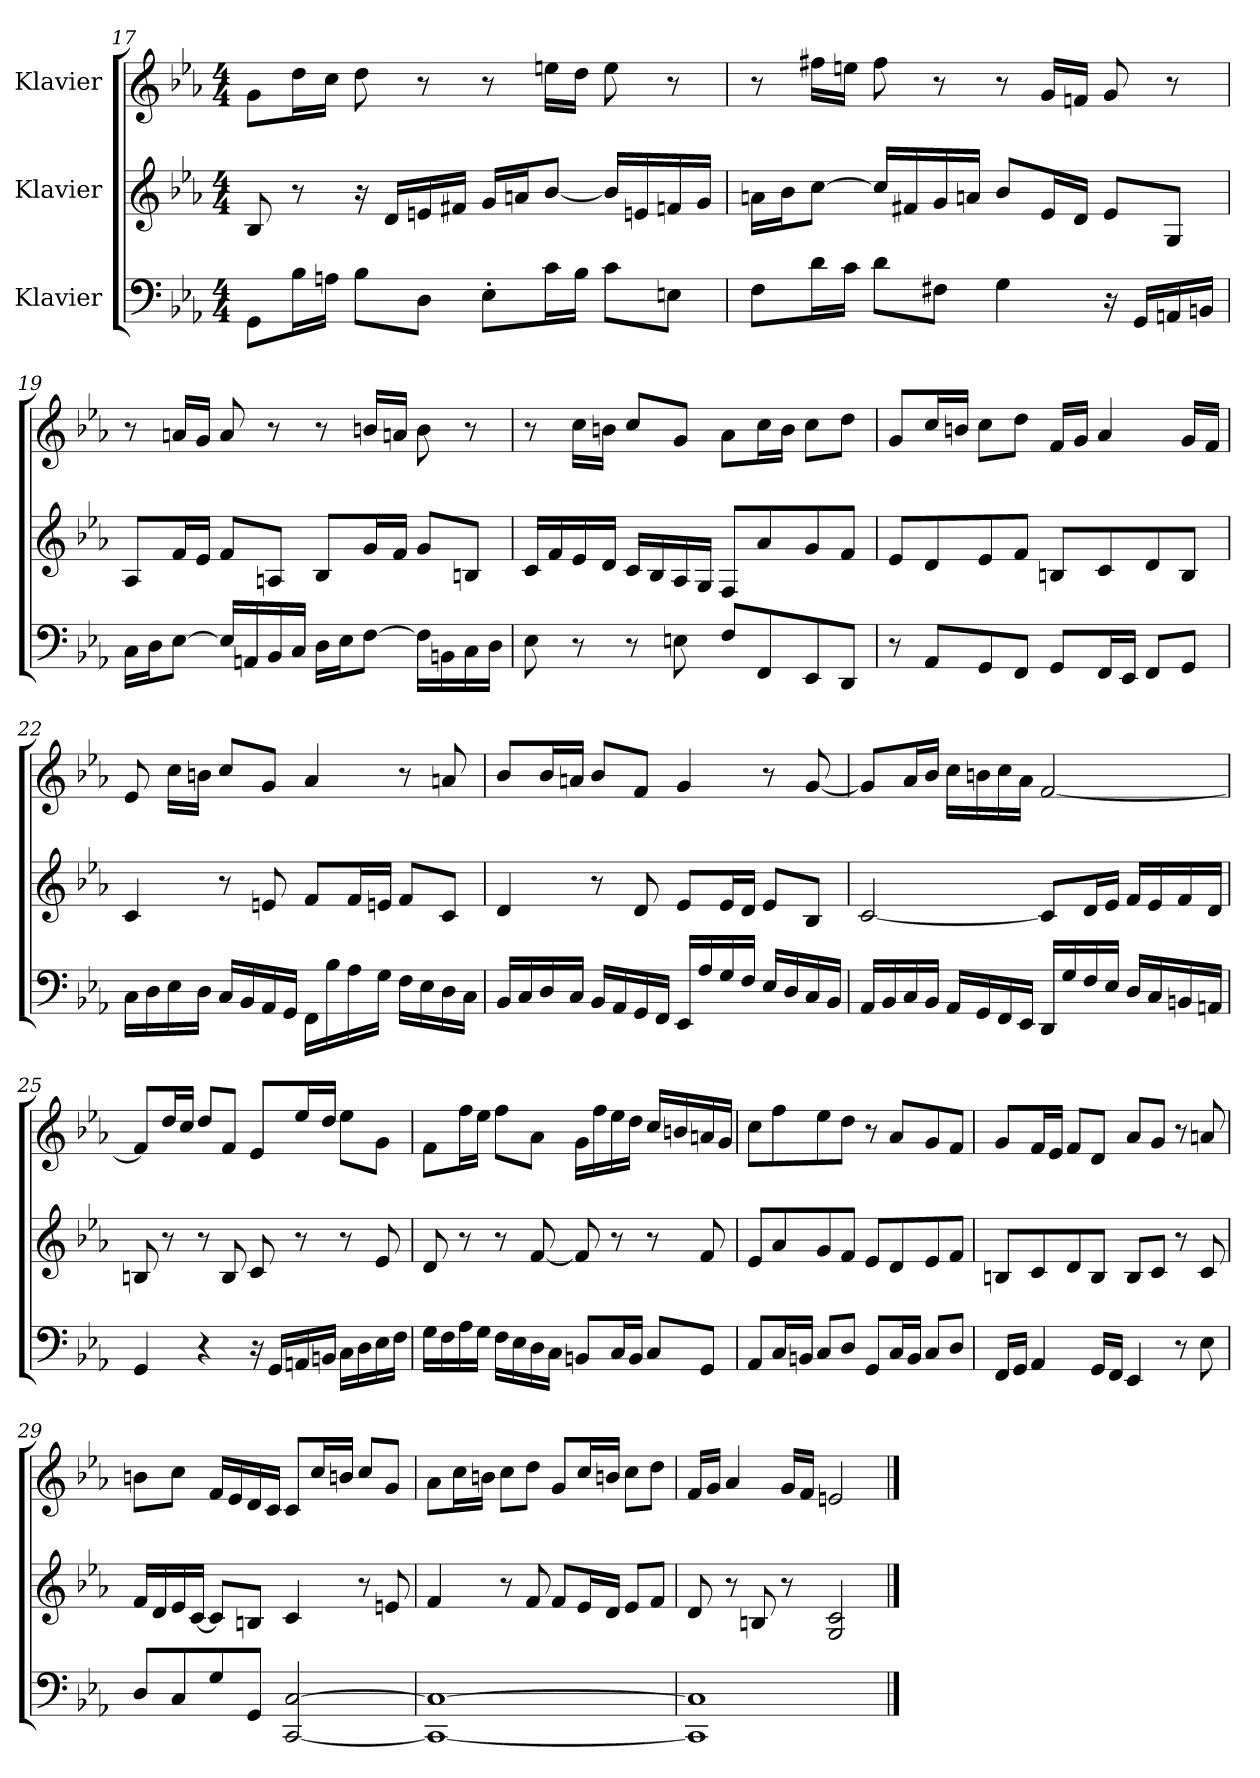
**kern	**kern	**kern
*part3	*part2	*part1
*staff3	*staff2	*staff1
*I"Klavier	*I"Klavier	*I"Klavier
*clefF4	*clefG2	*clefG2
*k[b-e-a-]	*k[b-e-a-]	*k[b-e-a-]
*M4/4	*M4/4	*M4/4
=17	=17	=17
8GG\L	8B-/	8g\L
16B-\L	8r	16dd\L
16An\JJ	.	16cc\JJ
8B-\L	16r	8dd\
.	16d/LL	.
8D\J	16en/	8r
.	16f#X/JJ	.
8E-'\L	16g/LL	8r
.	16an/J	.
16c\L	[8b-/J	16een\LL
16B-\JJ	.	16dd\JJ
8c\L	16b-/LL]	8ee\
.	16en/	.
8En\J	16fn/	8r
.	16g/JJ	.
=18	=18	=18
8F\L	16an\LL	8r
.	16b-\J	.
16d\L	[8cc\J	16ff#X\LL
16c\JJ	.	16een\JJ
8d\L	16cc/LL]	8ff#\
.	16f#X/	.
8F#X\J	16g/	8r
.	16an/JJ	.
4G\	8b-/L	8r
.	16e-/L	16g/LL
.	16d/JJ	16fn/JJ
16r	8e-/L	8g/
16GG/LL	.	.
16AAn/	8G/J	8r
16BBn/JJ	.	.
!!LO:LB:g=z
=19	=19	=19
16C\LL	8A-/L	8r
16D\J	.	.
[8E-\J	16f/L	16an/LL
.	16e-/JJ	16g/JJ
16E-/LL]	8f/L	8a/
16AAn/	.	.
16BB-/	8An/J	8r
16C/JJ	.	.
16D\LL	8B-/L	8r
16E-\J	.	.
[8F\J	16g/L	16bn/LL
.	16f/JJ	16an/JJ
16F\LL]	8g/L	8b\
16BBn\	.	.
16C\	8Bn/J	8r
16D\JJ	.	.
=20	=20	=20
8E-\	16c/LL	8r
.	16f/	.
8r	16e-/	16cc\LL
.	16d/JJ	16bn\JJ
8r	16c/LL	8cc/L
.	16B-/	.
8En\	16A-/	8g/J
.	16G/JJ	.
8F/L	8F/L	8a-\L
8FF/	8a-/	16cc\L
.	.	16b\JJ
8EE-/	8g/	8cc\L
8DD/J	8f/J	8dd\J
=21	=21	=21
8r	8e-/L	8g/L
8AA-/L	8d/	16cc/L
.	.	16bn/JJ
8GG/	8e-/	8cc\L
8FF/J	8f/J	8dd\J
8GG/L	8Bn/L	16f/LL
.	.	16g/JJ
16FF/L	8c/	4a-/
16EE-/JJ	.	.
8FF/L	8d/	.
8GG/J	8B/J	16g/LL
.	.	16f/JJ
!!LO:LB:g=z
=22	=22	=22
16C\LL	4c/	8e-/
16D\	.	.
16E-\	.	16cc\LL
16D\JJ	.	16bn\JJ
16C/LL	8r	8cc/L
16BB-/	.	.
16AA-/	8en/	8g/J
16GG/JJ	.	.
16FF\LL	8f/L	4a-/
16B-\	.	.
16A-\	16f/L	.
16G\JJ	16en/JJ	.
16F\LL	8f/L	8r
16E-\	.	.
16D\	8c/J	8an/
16C\JJ	.	.
=23	=23	=23
16BB-/LL	4d/	8b-/L
16C/	.	.
16D/	.	16b-/L
16C/JJ	.	16an/JJ
16BB-/LL	8r	8b-/L
16AA-/	.	.
16GG/	8d/	8f/J
16FF/JJ	.	.
16EE-/LL	8e-/L	4g/
16A-/	.	.
16G/	16e-/L	.
16F/JJ	16d/JJ	.
16E-/LL	8e-/L	8r
16D/	.	.
16C/	8B-/J	[8g/
16BB-/JJ	.	.
=24	=24	=24
16AA-/LL	[2c/	8g/L]
16BB-/	.	.
16C/	.	16a-/L
16BB-/JJ	.	16b-/JJ
16AA-/LL	.	16cc\LL
16GG/	.	16bn\
16FF/	.	16cc\
16EE-/JJ	.	16a-\JJ
16DD/LL	8c/L]	[2f/
16G/	.	.
16F/	16d/L	.
16E-/JJ	16e-/JJ	.
16D/LL	16f/LL	.
16C/	16e-/	.
16BBn/	16f/	.
16AAn/JJ	16d/JJ	.
!!LO:LB:g=z
=25	=25	=25
4GG/	8Bn/	8f/L]
.	8r	16dd/L
.	.	16cc/JJ
4r	8r	8dd/L
.	8B/	8f/J
16r	8c/	8e-/L
16GG/LL	.	.
16AAn/	8r	16ee-/L
16BBn/JJ	.	16dd/JJ
16C\LL	8r	8ee-\L
16D\	.	.
16E-\	8e-/	8g\J
16F\JJ	.	.
=26	=26	=26
16G\LL	8d/	8f\L
16F\	.	.
16A-\	8r	16ff\L
16G\JJ	.	16ee-\JJ
16F\LL	8r	8ff\L
16E-\	.	.
16D\	[8f/	8a-\J
16C\JJ	.	.
8BBn/L	8f/]	16g\LL
.	.	16ff\
16C/L	8r	16ee-\
16BB/JJ	.	16dd\JJ
8C/L	8r	16cc/LL
.	.	16bn/
8GG/J	8f/	16an/
.	.	16g/JJ
=27	=27	=27
8AA-/L	8e-/L	8cc\L
16C/L	8a-/	8ff\
16BBn/JJ	.	.
8C/L	8g/	8ee-\
8D/J	8f/J	8dd\J
8GG/L	8e-/L	8r
16C/L	8d/	8a-/L
16BB/JJ	.	.
8C/L	8e-/	8g/
8D/J	8f/J	8f/J
=28	=28	=28
16FF/LL	8Bn/L	8g/L
16GG/JJ	.	.
4AA-/	8c/	16f/L
.	.	16e-/JJ
.	8d/	8f/L
16GG/LL	8B/J	8d/J
16FF/JJ	.	.
4EE-/	8B/L	8a-/L
.	8c/J	8g/J
8r	8r	8r
8E-\	8c/	8an/
!!LO:LB:g=z
=29	=29	=29
8D/L	16f/LL	8bn\L
.	16d/	.
8C/	16e-/	8cc\J
.	[16c/JJ	.
8G/	8c/L]	16f/LL
.	.	16e-/
8GG/J	8Bn/J	16d/
.	.	16c/JJ
[2CC/ [2C/	4c/	8c/L
.	.	16cc/L
.	.	16bn/JJ
.	8r	8cc/L
.	8en/	8g/J
=30	=30	=30
1CC_ 1C_	4f/	8a-\L
.	.	16cc\L
.	.	16bn\JJ
.	8r	8cc\L
.	8f/	8dd\J
.	8f/L	8g/L
.	16e-/L	16cc/L
.	16d/JJ	16bn/JJ
.	8e-/L	8cc\L
.	8f/J	8dd\J
=31	=31	=31
1CC] 1C]	8d/	16f/LL
.	.	16g/JJ
.	8r	4a-/
.	8Bn/	.
.	8r	16g/LL
.	.	16f/JJ
.	2G/ 2c/	2en/
==	==	==
*-	*-	*-
